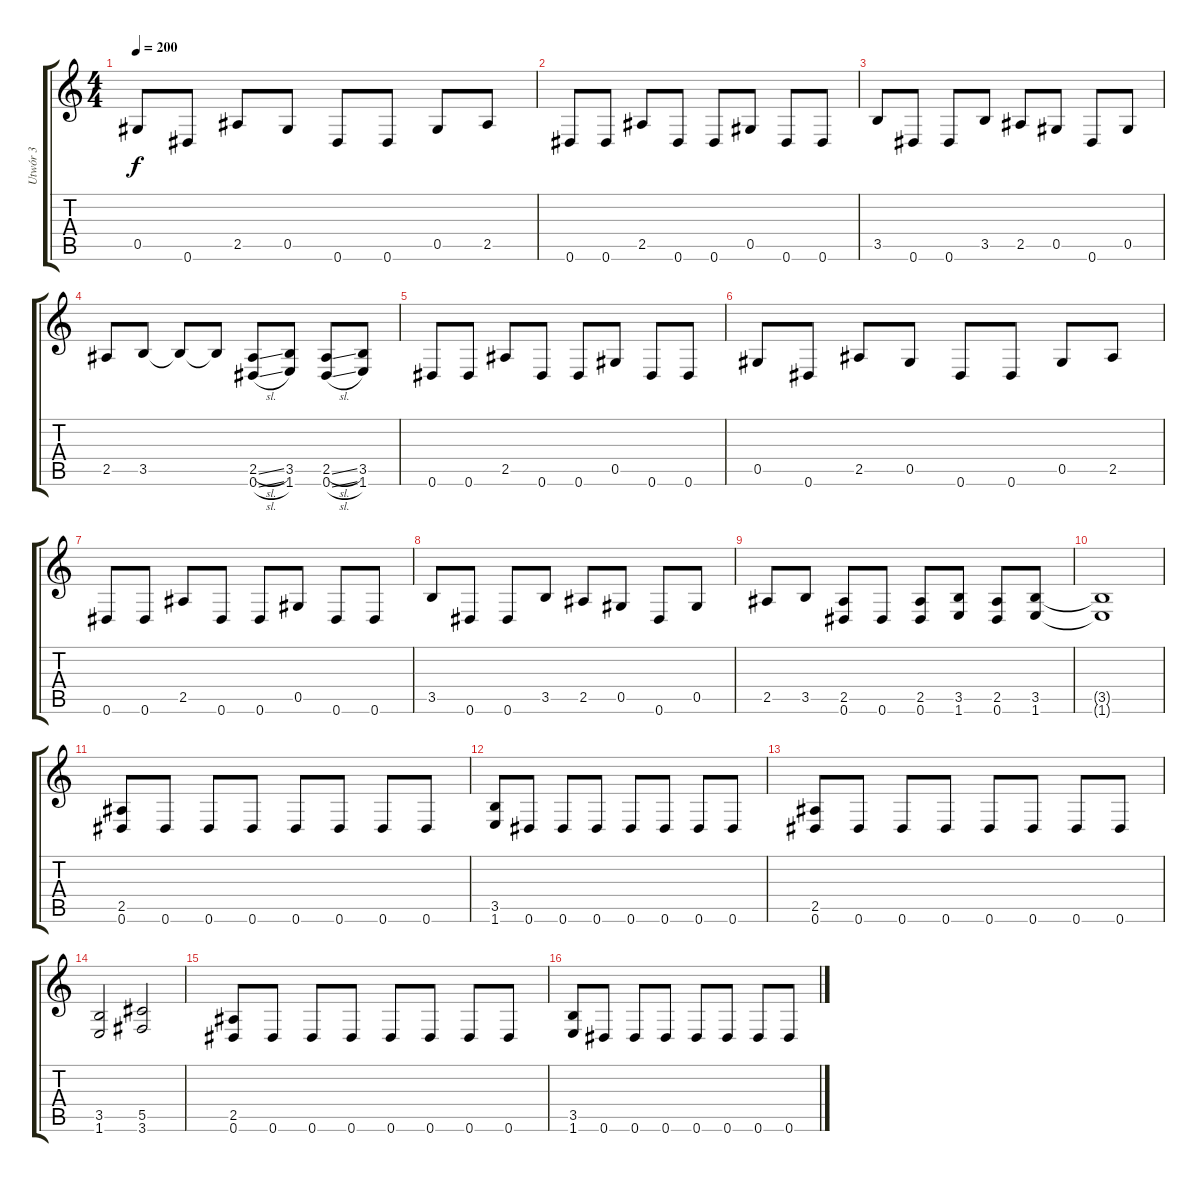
\track ("Utwór 3" "Utwór 3") {instrument distortionguitar}
\staff {score tabs}
\tuning (Eb4 Bb3 Gb3 Db3 Ab2 Eb2) {hide}
\ts (4 4)
\tempo 200
\clef g2
\ks c
0.5.8{dy f} 0.6.8 2.5.8 0.5.8 0.6.8 0.6.8 0.5.8 2.5.8 |
0.6.8 0.6.8 2.5.8 0.6.8 0.6.8 0.5.8 0.6.8 0.6.8 |
3.5.8 0.6.8 0.6.8 3.5.8 2.5.8 0.5.8 0.6.8 0.5.8 |
2.5.8 3.5.8 3.5{t}.8 3.5{t}.8 (2.5{sl} 0.6{sl}).8 (3.5 1.6).8 (2.5{sl} 0.6{sl}).8 (3.5 1.6).8 |
0.6.8 0.6.8 2.5.8 0.6.8 0.6.8 0.5.8 0.6.8 0.6.8 |
0.5.8 0.6.8 2.5.8 0.5.8 0.6.8 0.6.8 0.5.8 2.5.8 |
0.6.8 0.6.8 2.5.8 0.6.8 0.6.8 0.5.8 0.6.8 0.6.8 |
3.5.8 0.6.8 0.6.8 3.5.8 2.5.8 0.5.8 0.6.8 0.5.8 |
2.5.8 3.5.8 (2.5 0.6).8 0.6.8 (2.5 0.6).8 (3.5 1.6).8 (2.5 0.6).8 (3.5 1.6).8 |
(3.5{t} 1.6{t}).1 |
(2.5 0.6).8 0.6.8 0.6.8 0.6.8 0.6.8 0.6.8 0.6.8 0.6.8 |
(3.5 1.6).8 0.6.8 0.6.8 0.6.8 0.6.8 0.6.8 0.6.8 0.6.8 |
(2.5 0.6).8 0.6.8 0.6.8 0.6.8 0.6.8 0.6.8 0.6.8 0.6.8 |
(3.5 1.6).2 (5.5 3.6).2 |
(2.5 0.6).8 0.6.8 0.6.8 0.6.8 0.6.8 0.6.8 0.6.8 0.6.8 |
(3.5 1.6).8 0.6.8 0.6.8 0.6.8 0.6.8 0.6.8 0.6.8 0.6.8
